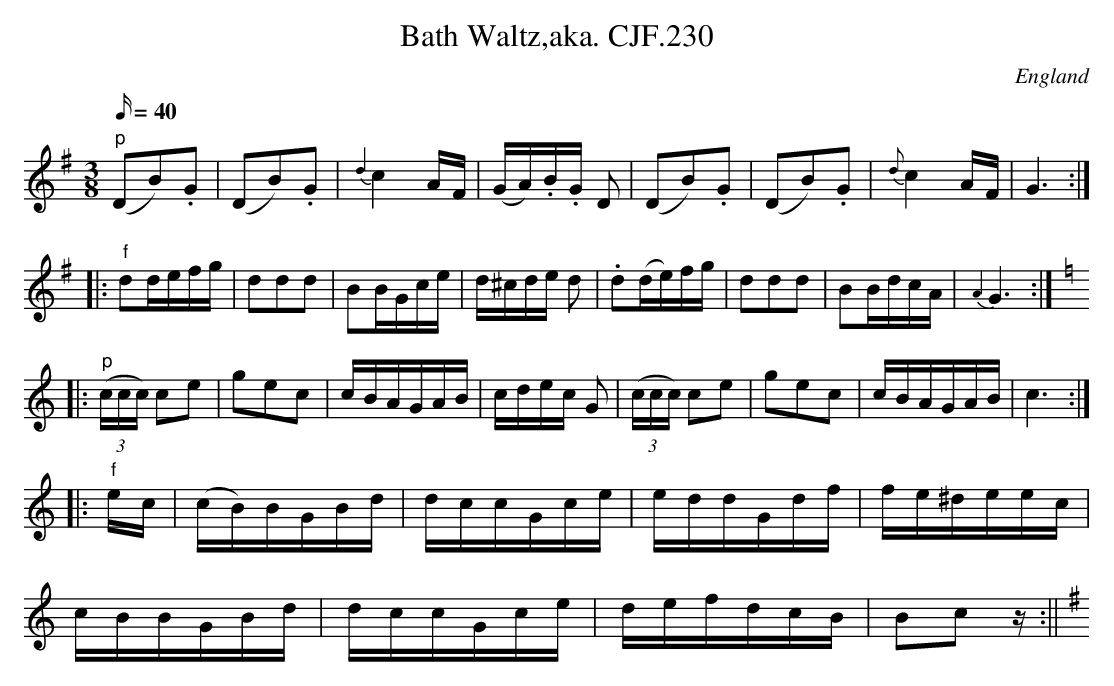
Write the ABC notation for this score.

X:1
T:Bath Waltz,aka. CJF.230
M:3/8
L:1/16
Q:40
O:England
K:G
"p"(D2B2).G2|(D2B2).G2|{d2}c4AF|(GA).B.G D2|(D2B2).G2|\
(D2B2).G2|{d}c4AF|G6:||:!"f"d2defg|d2d2d2|
B2BGce|d^cde d2|.d2(de)fg|d2d2d2|B2BdcA|{A2}G6:||:!\
K:C
"p" (3(ccc) c2e2|g2e2c2|cBAGAB|
cdec G2|(3(ccc) c2e2|g2e2c2|cBAGAB|c6:||:!\
"f"ec|(cB)BGBd|dccGce|eddGdf|
fe^deec|!cBBGBd|dccGce|defdcB|B2c2z:||
K:G
